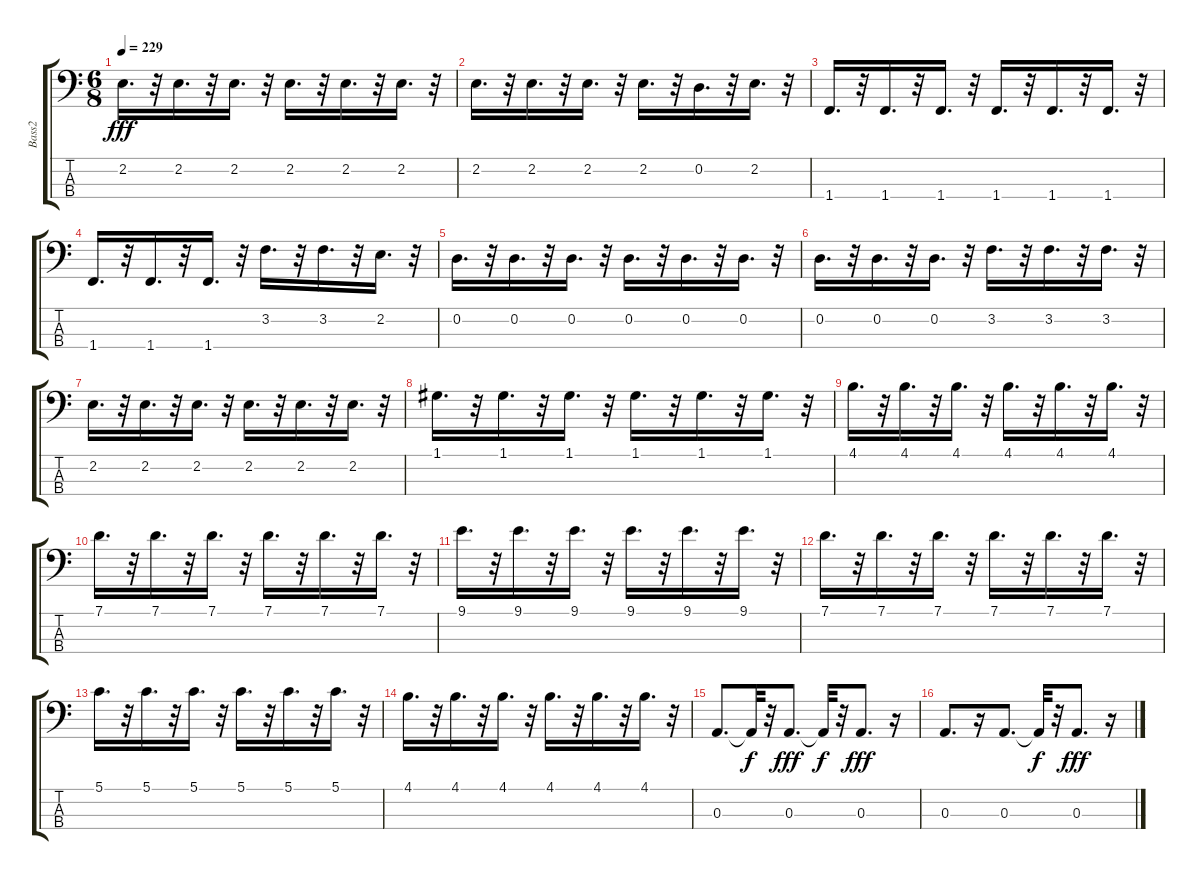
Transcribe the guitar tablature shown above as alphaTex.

\track ("Bass2" "Bass2") {instrument electricbassfinger}
\staff {score tabs}
\tuning (G2 D2 A1 E1) {hide}
\ts (6 8)
\tempo 229
\clef f4
\ks c
2.2.16{d dy fff} r.32 2.2.16{d} r.32 2.2.16{d} r.32 2.2.16{d} r.32 2.2.16{d} r.32 2.2.16{d} r.32 |
2.2.16{d} r.32 2.2.16{d} r.32 2.2.16{d} r.32 2.2.16{d} r.32 0.2.16{d} r.32 2.2.16{d} r.32 |
1.4.16{d} r.32 1.4.16{d} r.32 1.4.16{d} r.32 1.4.16{d} r.32 1.4.16{d} r.32 1.4.16{d} r.32 |
1.4.16{d} r.32 1.4.16{d} r.32 1.4.16{d} r.32 3.2.16{d} r.32 3.2.16{d} r.32 2.2.16{d} r.32 |
0.2.16{d} r.32 0.2.16{d} r.32 0.2.16{d} r.32 0.2.16{d} r.32 0.2.16{d} r.32 0.2.16{d} r.32 |
0.2.16{d} r.32 0.2.16{d} r.32 0.2.16{d} r.32 3.2.16{d} r.32 3.2.16{d} r.32 3.2.16{d} r.32 |
2.2.16{d} r.32 2.2.16{d} r.32 2.2.16{d} r.32 2.2.16{d} r.32 2.2.16{d} r.32 2.2.16{d} r.32 |
1.1.16{d} r.32 1.1.16{d} r.32 1.1.16{d} r.32 1.1.16{d} r.32 1.1.16{d} r.32 1.1.16{d} r.32 |
4.1.16{d} r.32 4.1.16{d} r.32 4.1.16{d} r.32 4.1.16{d} r.32 4.1.16{d} r.32 4.1.16{d} r.32 |
7.1.16{d} r.32 7.1.16{d} r.32 7.1.16{d} r.32 7.1.16{d} r.32 7.1.16{d} r.32 7.1.16{d} r.32 |
9.1.16{d} r.32 9.1.16{d} r.32 9.1.16{d} r.32 9.1.16{d} r.32 9.1.16{d} r.32 9.1.16{d} r.32 |
7.1.16{d} r.32 7.1.16{d} r.32 7.1.16{d} r.32 7.1.16{d} r.32 7.1.16{d} r.32 7.1.16{d} r.32 |
5.1.16{d} r.32 5.1.16{d} r.32 5.1.16{d} r.32 5.1.16{d} r.32 5.1.16{d} r.32 5.1.16{d} r.32 |
4.1.16{d} r.32 4.1.16{d} r.32 4.1.16{d} r.32 4.1.16{d} r.32 4.1.16{d} r.32 4.1.16{d} r.32 |
0.3.8{d} 0.3{t}.32{dy f} r.32 0.3.8{d dy fff} 0.3{t}.32{dy f} r.32 0.3.8{d dy fff} r.16 |
0.3.8{d} r.16 0.3.8{d} 0.3{t}.32{dy f} r.32 0.3.8{d dy fff} r.16
